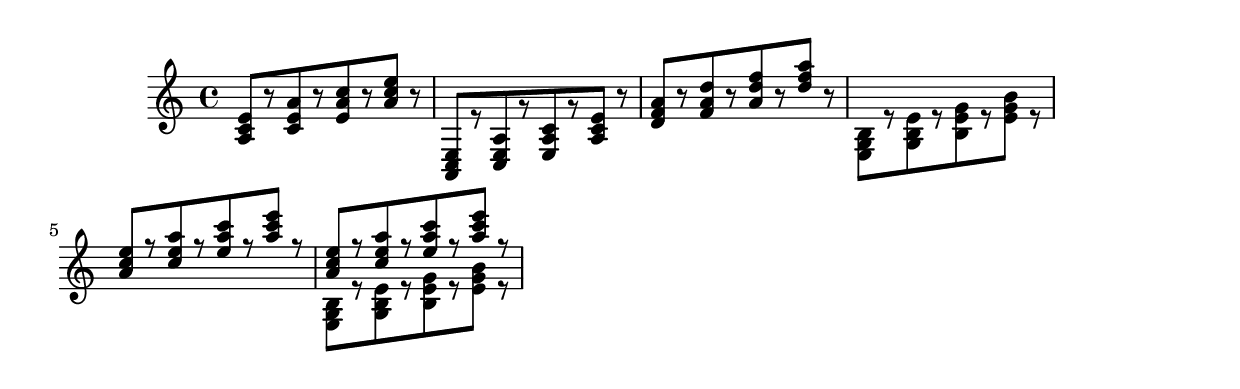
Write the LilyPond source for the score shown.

\header {
    texidoc = "Rests under beams are only moved if necessary."
}

\version "2.1.36"

fig =  \notes \relative c' {
    <a c e>8[ r <c e a> r <e a c> r <a c e>]  r |
}

			 
\score {
  \notes \relative c' \new Staff {
     \fig 
      \transpose c c,  \fig
      \new Voice { \stemUp \transpose c f  \fig }
      <<
	  \\
	  \transpose f c \fig
      >>
      
      <<
	  { \transpose c c' \fig }
	  \\
	  {} 
      >>
      
      << \transpose c c' \fig \\
	  \transpose f c \fig
      >>
  }

  \paper {
      raggedright = ##t
  }
}

